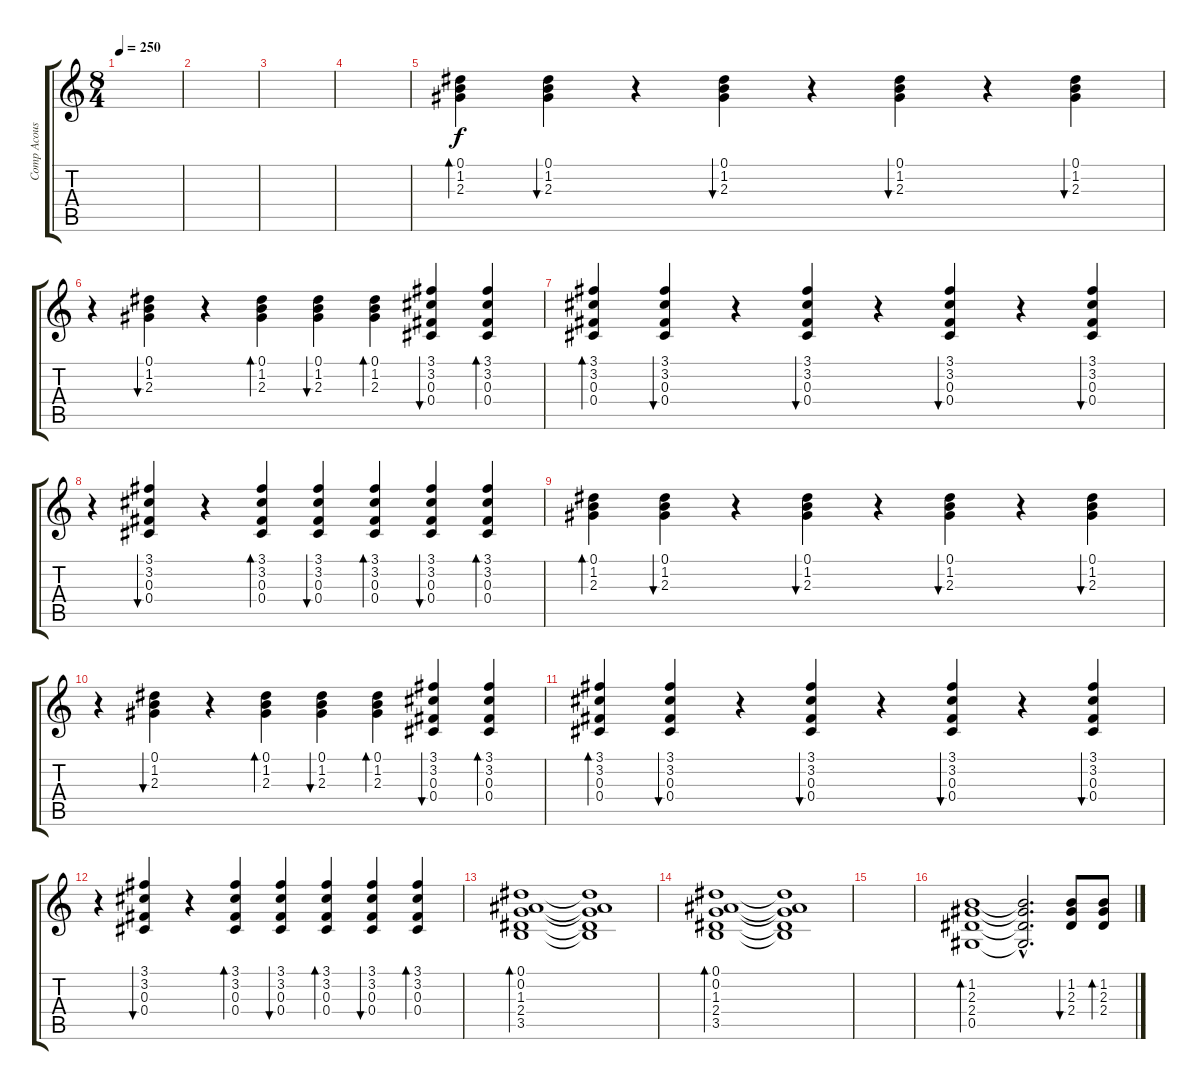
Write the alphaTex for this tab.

\track ("Comp Acoustic Guitar" "Comp Acous") {instrument acousticguitarnylon}
\staff {score tabs}
\tuning (Eb4 Bb3 Gb3 Db3 Ab2 Eb2) {hide}
\ts (8 4)
\tempo 250
\clef g2
\ks c
|
|
|
|
(0.1 1.2 2.3).4{bd 240} (0.1 1.2 2.3).4{bu 240} r.4 (0.1 1.2 2.3).4{bu 480} r.4 (0.1 1.2 2.3).4{bu 480} r.4 (0.1 1.2 2.3).4{bu 480} |
r.4 (0.1 1.2 2.3).4{bu 480} r.4 (0.1 1.2 2.3).4{bd 480} (0.1 1.2 2.3).4{bu 480} (0.1 1.2 2.3).4{bd 480} (3.1 3.2 0.3 0.4).4{bu 480} (3.1 3.2 0.3 0.4).4{bd 480} |
(3.1 3.2 0.3 0.4).4{bd 240} (3.1 3.2 0.3 0.4).4{bu 240} r.4 (3.1 3.2 0.3 0.4).4{bu 480} r.4 (3.1 3.2 0.3 0.4).4{bu 480} r.4 (3.1 3.2 0.3 0.4).4{bu 480} |
r.4 (3.1 3.2 0.3 0.4).4{bu 480} r.4 (3.1 3.2 0.3 0.4).4{bd 480} (3.1 3.2 0.3 0.4).4{bu 480} (3.1 3.2 0.3 0.4).4{bd 480} (3.1 3.2 0.3 0.4).4{bu 480} (3.1 3.2 0.3 0.4).4{bd 480} |
(0.1 1.2 2.3).4{bd 240} (0.1 1.2 2.3).4{bu 240} r.4 (0.1 1.2 2.3).4{bu 480} r.4 (0.1 1.2 2.3).4{bu 480} r.4 (0.1 1.2 2.3).4{bu 480} |
r.4 (0.1 1.2 2.3).4{bu 480} r.4 (0.1 1.2 2.3).4{bd 480} (0.1 1.2 2.3).4{bu 480} (0.1 1.2 2.3).4{bd 480} (3.1 3.2 0.3 0.4).4{bu 480} (3.1 3.2 0.3 0.4).4{bd 480} |
(3.1 3.2 0.3 0.4).4{bd 240} (3.1 3.2 0.3 0.4).4{bu 240} r.4 (3.1 3.2 0.3 0.4).4{bu 480} r.4 (3.1 3.2 0.3 0.4).4{bu 480} r.4 (3.1 3.2 0.3 0.4).4{bu 480} |
r.4 (3.1 3.2 0.3 0.4).4{bu 480} r.4 (3.1 3.2 0.3 0.4).4{bd 480} (3.1 3.2 0.3 0.4).4{bu 480} (3.1 3.2 0.3 0.4).4{bd 480} (3.1 3.2 0.3 0.4).4{bu 480} (3.1 3.2 0.3 0.4).4{bd 480} |
(0.1 0.2 1.3 2.4 3.5).1{bd 480} (0.1{t} 0.2{t} 1.3{t} 2.4{t} 3.5{t}).1 |
(0.1 0.2 1.3 2.4 3.5).1{bd 480} (0.1{t} 0.2{t} 1.3{t} 2.4{t} 3.5{t}).1 |
|
(1.2 2.3 2.4 0.5).1{bd 480} (1.2{hac t} 2.3{hac t} 2.4{hac t} 0.5{hac t}).2{d} (1.2 2.3 2.4).8{bu 240} (1.2 2.3 2.4).8{bd 240}
